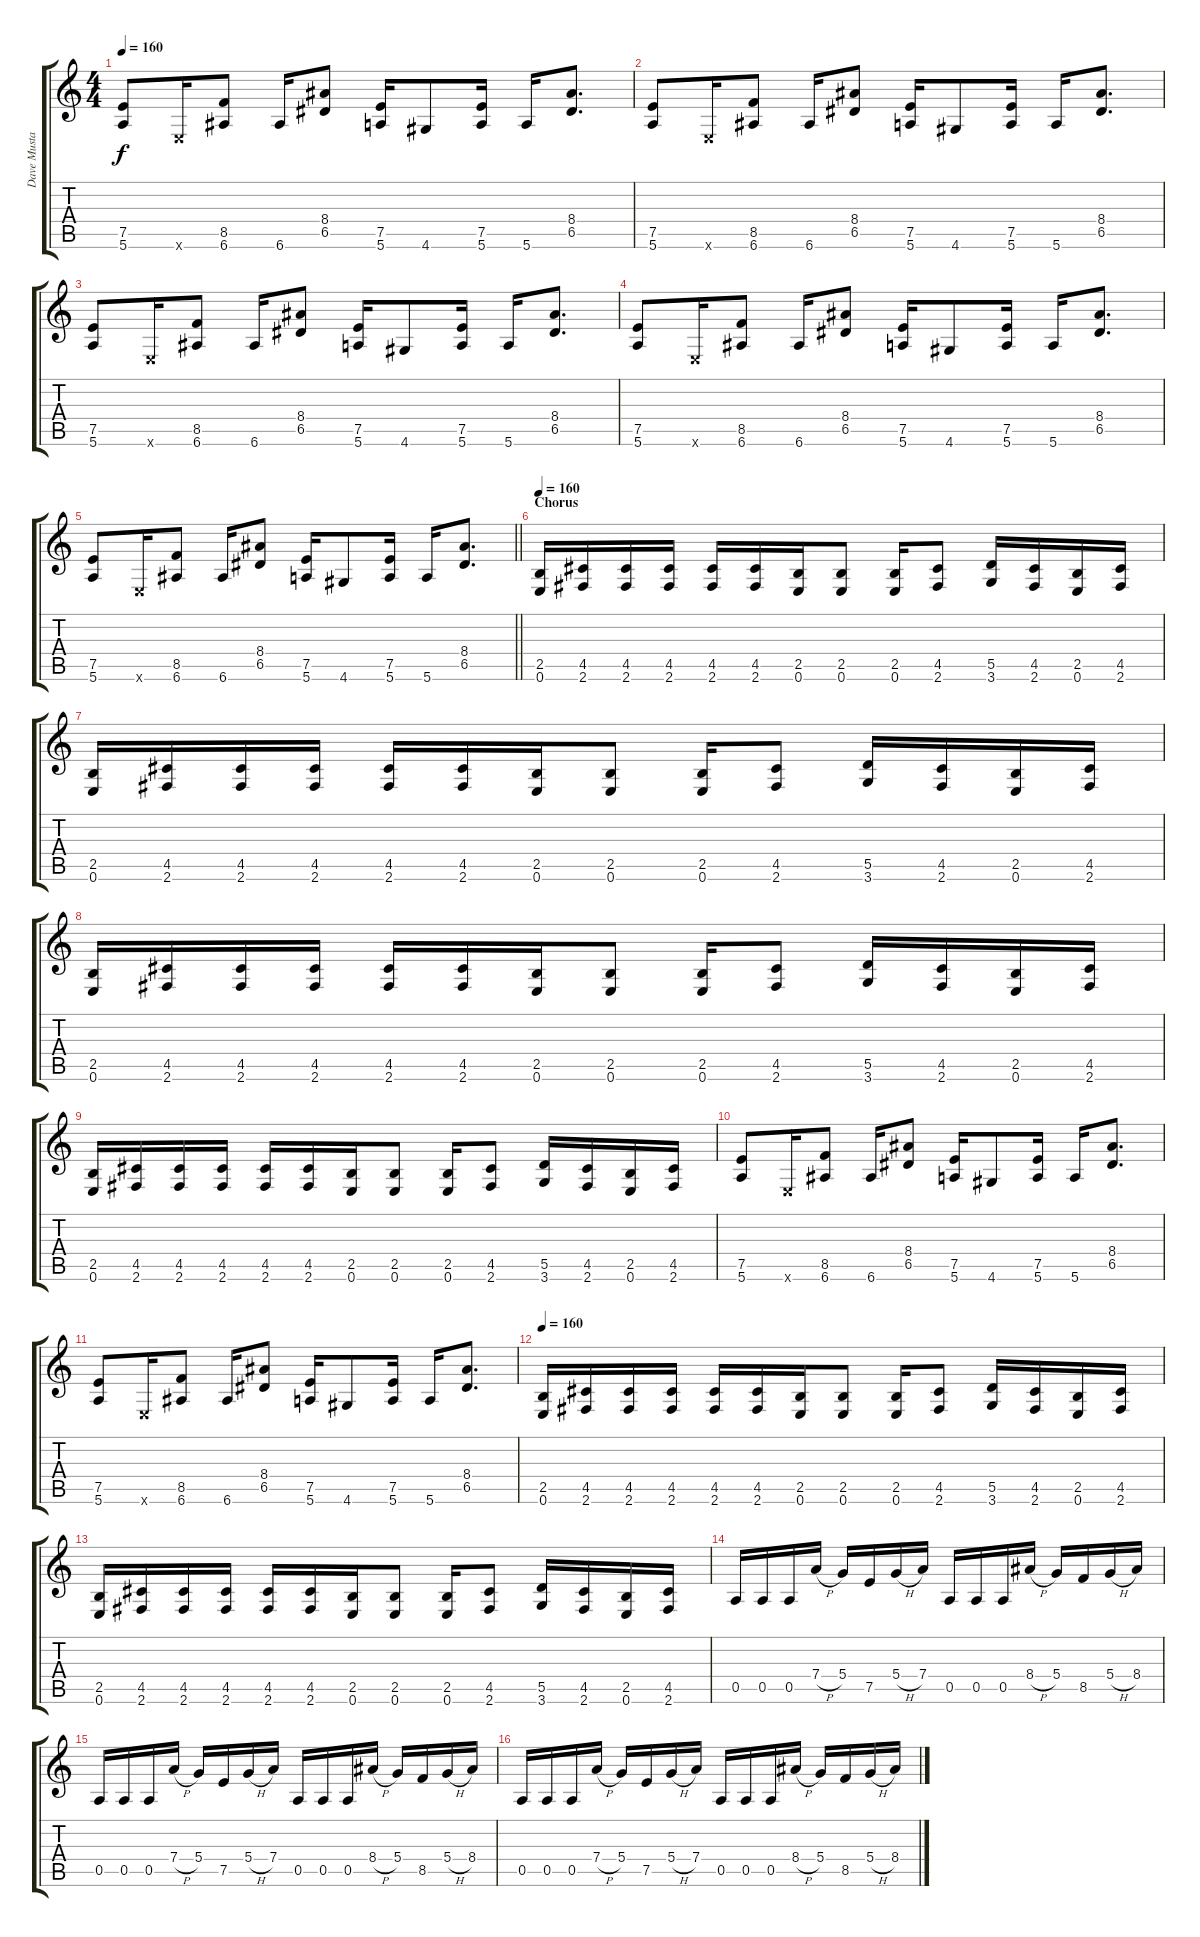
\track ("Dave Mustaine" "Dave Musta") {instrument distortionguitar}
\staff {score tabs}
\tuning (E4 B3 G3 D3 A2 E2) {hide}
\ts (4 4)
\tempo 160
\clef g2
\ks c
(7.5 5.6).8{dy f} 0.6{x}.16 (8.5 6.6).8 6.6.16 (8.4 6.5).8 (7.5 5.6).16 4.6.8 (7.5 5.6).16 5.6.16 (8.4 6.5).8{d} |
(7.5 5.6).8 0.6{x}.16 (8.5 6.6).8 6.6.16 (8.4 6.5).8 (7.5 5.6).16 4.6.8 (7.5 5.6).16 5.6.16 (8.4 6.5).8{d} |
(7.5 5.6).8 0.6{x}.16 (8.5 6.6).8 6.6.16 (8.4 6.5).8 (7.5 5.6).16 4.6.8 (7.5 5.6).16 5.6.16 (8.4 6.5).8{d} |
(7.5 5.6).8 0.6{x}.16 (8.5 6.6).8 6.6.16 (8.4 6.5).8 (7.5 5.6).16 4.6.8 (7.5 5.6).16 5.6.16 (8.4 6.5).8{d} |
\barLineRight lightlight
(7.5 5.6).8 0.6{x}.16 (8.5 6.6).8 6.6.16 (8.4 6.5).8 (7.5 5.6).16 4.6.8 (7.5 5.6).16 5.6.16 (8.4 6.5).8{d} |
\section ("" "Chorus")
\tempo 160
(2.5 0.6).16 (4.5 2.6).16 (4.5 2.6).16 (4.5 2.6).16 (4.5 2.6).16 (4.5 2.6).16 (2.5 0.6).16 (2.5 0.6).8 (2.5 0.6).16 (4.5 2.6).8 (5.5 3.6).16 (4.5 2.6).16 (2.5 0.6).16 (4.5 2.6).16 |
(2.5 0.6).16 (4.5 2.6).16 (4.5 2.6).16 (4.5 2.6).16 (4.5 2.6).16 (4.5 2.6).16 (2.5 0.6).16 (2.5 0.6).8 (2.5 0.6).16 (4.5 2.6).8 (5.5 3.6).16 (4.5 2.6).16 (2.5 0.6).16 (4.5 2.6).16 |
(2.5 0.6).16 (4.5 2.6).16 (4.5 2.6).16 (4.5 2.6).16 (4.5 2.6).16 (4.5 2.6).16 (2.5 0.6).16 (2.5 0.6).8 (2.5 0.6).16 (4.5 2.6).8 (5.5 3.6).16 (4.5 2.6).16 (2.5 0.6).16 (4.5 2.6).16 |
(2.5 0.6).16 (4.5 2.6).16 (4.5 2.6).16 (4.5 2.6).16 (4.5 2.6).16 (4.5 2.6).16 (2.5 0.6).16 (2.5 0.6).8 (2.5 0.6).16 (4.5 2.6).8 (5.5 3.6).16 (4.5 2.6).16 (2.5 0.6).16 (4.5 2.6).16 |
(7.5 5.6).8 0.6{x}.16 (8.5 6.6).8 6.6.16 (8.4 6.5).8 (7.5 5.6).16 4.6.8 (7.5 5.6).16 5.6.16 (8.4 6.5).8{d} |
(7.5 5.6).8 0.6{x}.16 (8.5 6.6).8 6.6.16 (8.4 6.5).8 (7.5 5.6).16 4.6.8 (7.5 5.6).16 5.6.16 (8.4 6.5).8{d} |
\tempo 160
(2.5 0.6).16 (4.5 2.6).16 (4.5 2.6).16 (4.5 2.6).16 (4.5 2.6).16 (4.5 2.6).16 (2.5 0.6).16 (2.5 0.6).8 (2.5 0.6).16 (4.5 2.6).8 (5.5 3.6).16 (4.5 2.6).16 (2.5 0.6).16 (4.5 2.6).16 |
(2.5 0.6).16 (4.5 2.6).16 (4.5 2.6).16 (4.5 2.6).16 (4.5 2.6).16 (4.5 2.6).16 (2.5 0.6).16 (2.5 0.6).8 (2.5 0.6).16 (4.5 2.6).8 (5.5 3.6).16 (4.5 2.6).16 (2.5 0.6).16 (4.5 2.6).16 |
0.5.16 0.5.16 0.5.16 7.4{h}.16 5.4.16 7.5.16 5.4{h}.16 7.4.16 0.5.16 0.5.16 0.5.16 8.4{h}.16 5.4.16 8.5.16 5.4{h}.16 8.4.16 |
0.5.16 0.5.16 0.5.16 7.4{h}.16 5.4.16 7.5.16 5.4{h}.16 7.4.16 0.5.16 0.5.16 0.5.16 8.4{h}.16 5.4.16 8.5.16 5.4{h}.16 8.4.16 |
0.5.16 0.5.16 0.5.16 7.4{h}.16 5.4.16 7.5.16 5.4{h}.16 7.4.16 0.5.16 0.5.16 0.5.16 8.4{h}.16 5.4.16 8.5.16 5.4{h}.16 8.4.16
